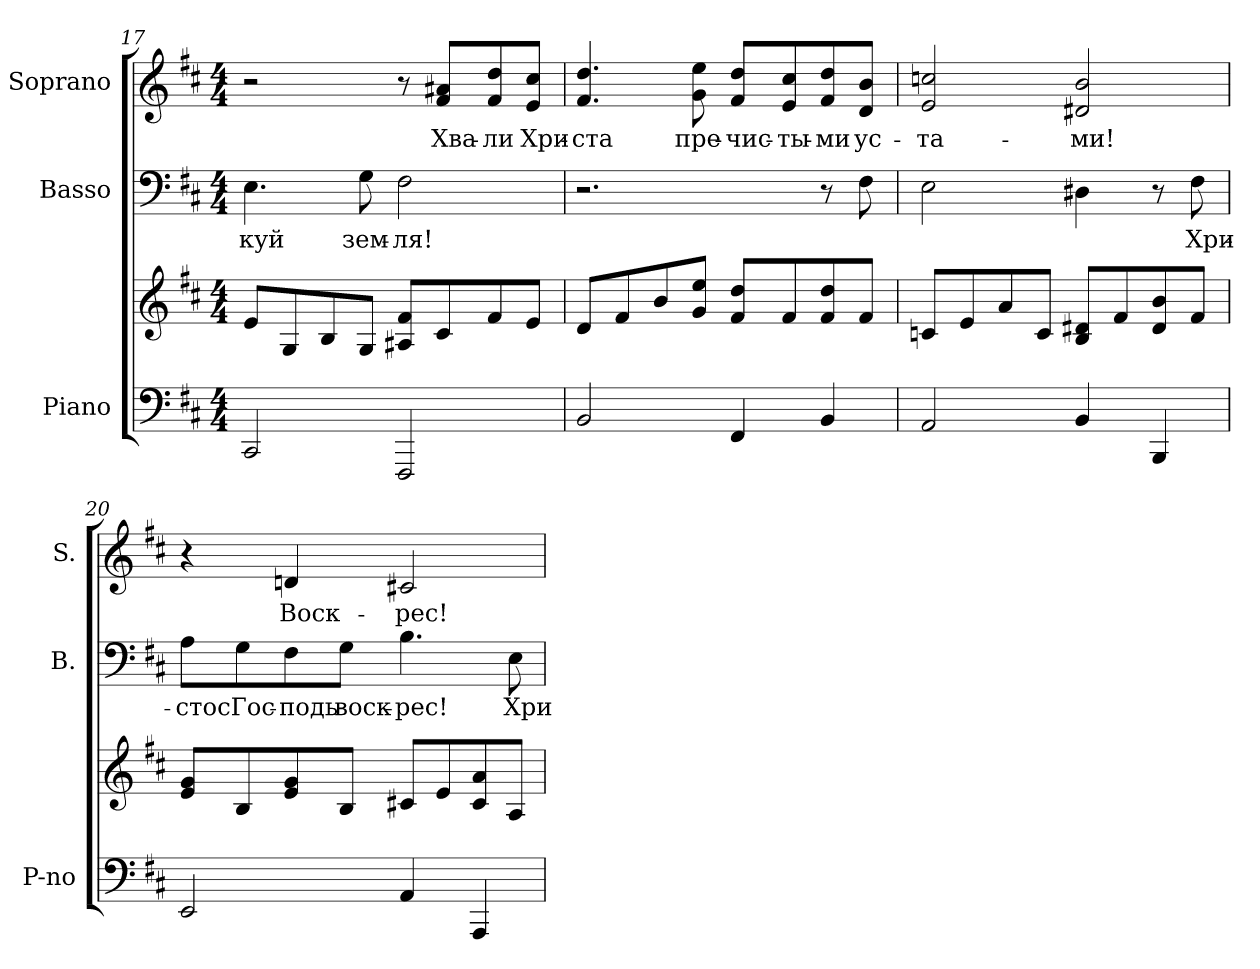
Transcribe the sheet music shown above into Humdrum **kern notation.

**kern	**kern	**kern	**text	**kern	**text
*part3	*part3	*part2	*part2	*part1	*part1
*staff4	*staff3	*staff2	*staff2	*staff1	*staff1
*I"Piano	*	*I"Basso	*	*I"Soprano	*
*I'P-no	*	*I'B.	*	*I'S.	*
*clefF4	*clefG2	*clefF4	*	*clefG2	*
*k[f#c#]	*k[f#c#]	*k[f#c#]	*	*k[f#c#]	*
*D:	*D:	*D:	*	*D:	*
*M4/4	*M4/4	*M4/4	*	*M4/4	*
=17	=17	=17	=17	=17	=17
!	!	!	!LO:LY:a:color=#000000	!	!
2CC#i/	8ei/L	4.Ei\	-куй	2r	.
.	8Gi/	.	.	.	.
.	8Bi/	.	.	.	.
!	!	!	!LO:LY:a:color=#000000	!	!
.	8Gi/J	8Gi\	зем-	.	.
!	!	!	!LO:LY:a:color=#000000	!	!
2FFF#i/	8A#Xi/ 8f#iL	2F#i\	-ля!	8r	.
!	!	!	!	!	!LO:LY:b:color=#000000
.	8c#i/	.	.	8f#i/ 8a#XiL	Хва-
!	!	!	!	!	!LO:LY:b:color=#000000
.	8f#i/	.	.	8f#i/ 8ddi	-ли
!	!	!	!	!	!LO:LY:b:color=#000000
.	8ei/J	.	.	8ei/ 8cc#iJ	Хри-
!!LO:LB:g=z
=18	=18	=18	=18	=18	=18
!	!	!	!	!	!LO:LY:b:color=#000000
2BBi/	8di/L	2.r	.	4.f#i/ 4.ddi	-ста
.	8f#i/	.	.	.	.
.	8bi/	.	.	.	.
!	!	!	!	!	!LO:LY:b:color=#000000
.	8gi/ 8eeiJ	.	.	8gi\ 8eei	пре-
!	!	!	!	!	!LO:LY:b:color=#000000
4FF#i/	8f#i/ 8ddiL	.	.	8f#i/ 8ddiL	-чис-
!	!	!	!	!	!LO:LY:b:color=#000000
.	8f#i/	.	.	8ei/ 8cc#i	-ты-
!	!	!	!	!	!LO:LY:b:color=#000000
4BBi/	8f#i/ 8ddi	8r	.	8f#i/ 8ddi	-ми
!	!	!	!	!	!LO:LY:b:color=#000000
.	8f#i/J	8F#i\	.	8di/ 8biJ	ус-
=19	=19	=19	=19	=19	=19
!	!	!	!	!	!LO:LY:b:color=#000000
2AAi/	8cni/L	2Ei\	.	2ei/ 2ccni	-та-
.	8ei/	.	.	.	.
.	8ai/	.	.	.	.
.	8ci/J	.	.	.	.
!	!	!	!	!	!LO:LY:b:color=#000000
4BBi/	8Bi/ 8d#XiL	4D#Xi\	.	2d#Xi/ 2bi	-ми!
.	8f#i/	.	.	.	.
4BBBi/	8d#i/ 8bi	8r	.	.	.
!	!	!	!LO:LY:a:color=#000000	!	!
.	8f#i/J	8F#i\	Хри-	.	.
=20	=20	=20	=20	=20	=20
!	!	!	!LO:LY:a:color=#000000	!	!
2EEi/	8ei/ 8giL	8Ai\L	-стос	4r	.
!	!	!	!LO:LY:a:color=#000000	!	!
.	8Bi/	8Gi\	Гос-	.	.
!	!	!	!LO:LY:a:color=#000000	!	!
!	!	!	!	!	!LO:LY:b:color=#000000
.	8ei/ 8gi	8F#i\	-подь	4dni/	Воск-
!	!	!	!LO:LY:a:color=#000000	!	!
.	8Bi/J	8Gi\J	воск-	.	.
!	!	!	!LO:LY:a:color=#000000	!	!
!	!	!	!	!	!LO:LY:b:color=#000000
4AAi/	8c#Xi/L	4.Bi\	-рес!	2c#Xi/	-рес!
.	8ei/	.	.	.	.
4AAAi/	8c#i/ 8ai	.	.	.	.
!	!	!	!LO:LY:a:color=#000000	!	!
.	8Ai/J	8Ei\	Хри-	.	.
=	=	=	=	=	=
*-	*-	*-	*-	*-	*-
